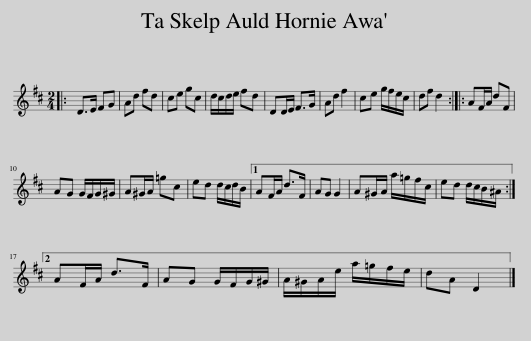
X:1
L:1/8
M:2/4
I:linebreak $
K:D
V:1 treble
V:1
|: D>E FG | Ad fd | ce gc | d/c/d/e/ fd | DD/E/ F>G | %5
 Ad f2 | ce g/f/e/c/ | df d2 :: AF/A/ dF |$ AG G/F/G/^G/ | %10
 A^G/A/ =gc | ed d/c/d/B/ |1 AF/A/ d>F | AG G2 | A^G/A/ a/=g/f/c/ | %15
 ed d/c/B/^A/ :|2$ AF/A/ d>F | AG G/F/G/^G/ | A/^G/A/e/ a/=g/f/e/ | dA D2 |] %20
